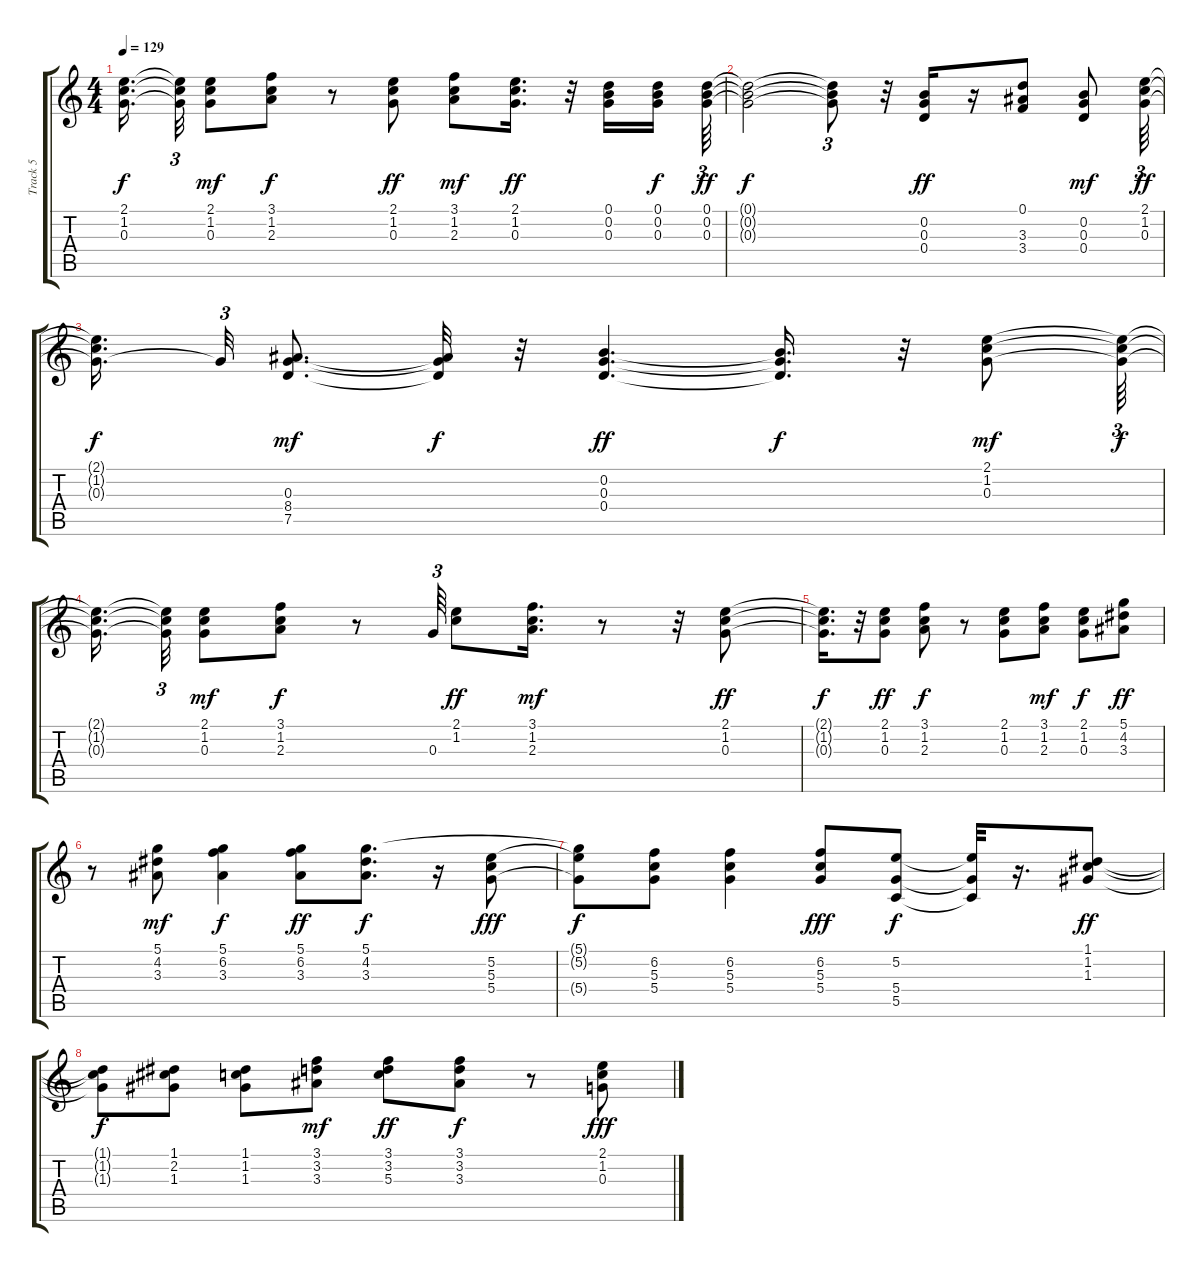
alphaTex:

\track ("Track 5" "Track 5") {instrument acousticguitarsteel}
\staff {score tabs}
\tuning (D4 B3 G3 D3 G2 D2) {hide}
\ts (4 4)
\tempo 129
\clef g2
\ks c
(2.1{t} 1.2{t} 0.3{t}).16{d dy f beam splitsecondary} (2.1{t} 1.2{t} 0.3{t}).32{tu (3 2)} (2.1 1.2 0.3).8{dy mf} (3.1 1.2 2.3).8{dy f} r.8 (2.1 1.2 0.3).8{dy ff} (3.1 1.2 2.3).8{dy mf} (2.1 1.2 0.3).16{d dy ff} r.32 (0.1 0.2 0.3).16 (0.1 0.2 0.3).16{dy f beam splitsecondary} (0.1 0.2 0.3).64{tu (3 2) dy ff} |
(0.1{t} 0.2{t} 0.3{t}).2{dy f} (0.1{t} 0.2{t} 0.3{t}).8{tu (3 2)} r.32 (0.2 0.3 0.4).16{dy ff} r.16 (0.1 3.3 3.4).8 (0.2 0.3 0.4).8{dy mf} (2.1 1.2 0.3).64{tu (3 2) dy ff} |
(2.1{t} 1.2{t} 0.3{t}).16{d dy f beam splitsecondary} 0.3{t}.32{tu (3 2)} (0.3 8.4 7.5).8{d dy mf} (0.3{t} 8.4{t} 7.5{t}).32{dy f} r.32 (0.2 0.3 0.4).4{d dy ff} (0.2{t} 0.3{t} 0.4{t}).16{d dy f} r.32 (2.1 1.2 0.3).8{dy mf} (2.1{t} 1.2{t} 0.3{t}).64{tu (3 2) dy f} |
(2.1{t} 1.2{t} 0.3{t}).16{d beam splitsecondary} (2.1{t} 1.2{t} 0.3{t}).32{tu (3 2)} (2.1 1.2 0.3).8{dy mf} (3.1 1.2 2.3).8{dy f} r.8 0.3.64{tu (3 2)} (2.1 1.2).8{dy ff} (3.1 1.2 2.3).16{d dy mf} r.8 r.32 (2.1 1.2 0.3).8{dy ff} |
(2.1{t} 1.2{t} 0.3{t}).16{d dy f} r.32 (2.1 1.2 0.3).8{dy ff} (3.1 1.2 2.3).8{dy f} r.8 (2.1 1.2 0.3).8 (3.1 1.2 2.3).8{dy mf} (2.1 1.2 0.3).8{dy f} (5.1 4.2 3.3).8{dy ff} |
r.8 (5.1 4.2 3.3).8{dy mf} (5.1 6.2 3.3).4{dy f} (5.1 6.2 3.3).8{dy ff} (5.1 4.2 3.3).8{d dy f} r.16 (5.2 5.3 5.4).8{dy fff} |
(5.1{t} 5.2{t} 5.4{t}).8{dy f} (6.2 5.3 5.4).8 (6.2 5.3 5.4).4 (6.2 5.3 5.4).8{dy fff} (5.2 5.4 5.5).8{dy f} (5.2{t} 5.4{t} 5.5{t}).32 r.16{d} (1.1 1.2 1.3).8{dy ff} |
(1.1{t} 1.2{t} 1.3{t}).8{dy f} (1.1 2.2 1.3).8 (1.1 1.2 1.3).8 (3.1 3.2 3.3).8{dy mf} (3.1 3.2 5.3).8{dy ff} (3.1 3.2 3.3).8{dy f} r.8 (2.1 1.2 0.3).8{dy fff}
